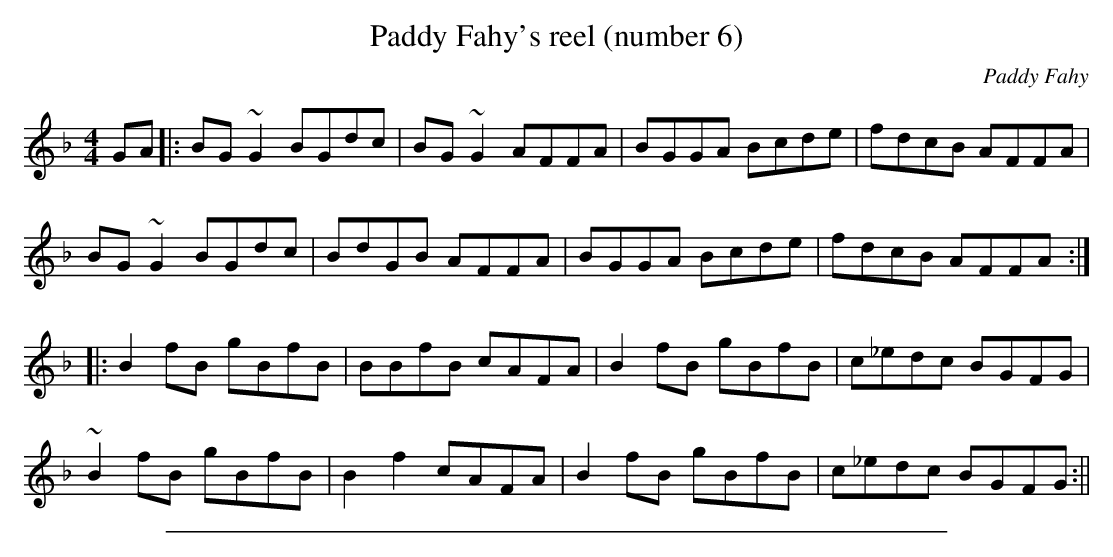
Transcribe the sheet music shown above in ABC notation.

X:1
T: Paddy Fahy's reel (number 6)
C:Paddy Fahy
M:4/4
L:1/8
K:Gdor
GA |: BG~G2 BGdc | BG~G2 AFFA | BGGA Bcde | fdcB AFFA |
      BG~G2 BGdc | BdGB AFFA | BGGA Bcde | fdcB AFFA :|
|: B2fB gBfB | BBfB cAFA | B2fB gBfB | c_edc BGFG |
  ~B2fB gBfB | B2f2 cAFA | B2fB gBfB | c_edc BGFG :||
